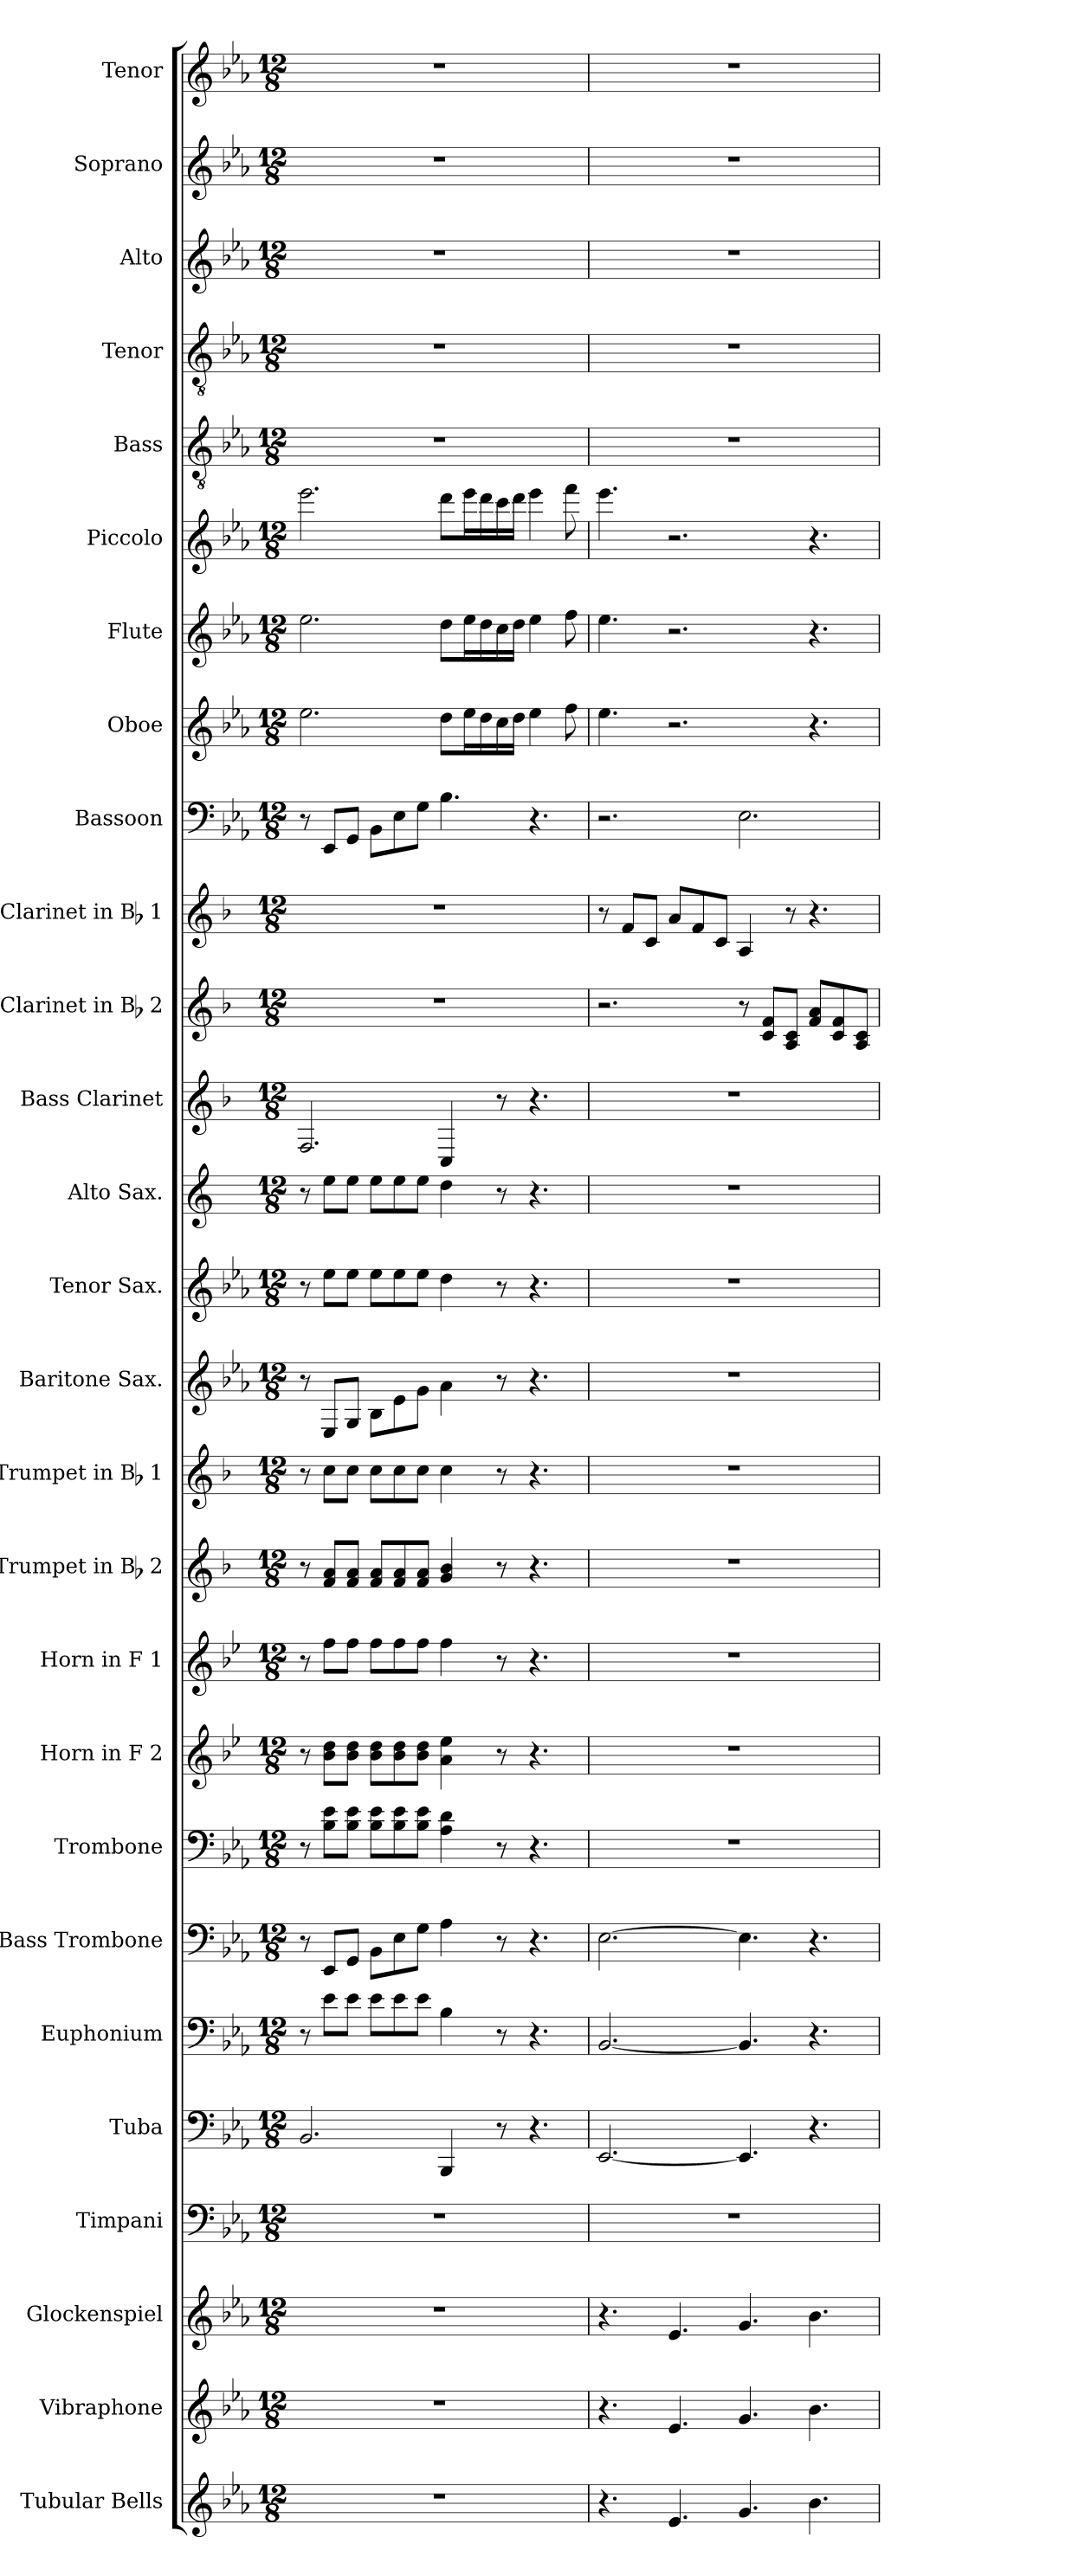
**kern	**kern	**kern	**kern	**kern	**kern	**kern	**kern	**kern	**kern	**kern	**kern	**kern	**kern	**kern	**kern	**kern	**kern	**kern	**kern	**kern	**kern	**kern	**kern	**kern	**kern	**kern
*part27	*part26	*part25	*part24	*part23	*part22	*part21	*part20	*part19	*part18	*part17	*part16	*part15	*part14	*part13	*part12	*part11	*part10	*part9	*part8	*part7	*part6	*part5	*part4	*part3	*part2	*part1
*staff27	*staff26	*staff25	*staff24	*staff23	*staff22	*staff21	*staff20	*staff19	*staff18	*staff17	*staff16	*staff15	*staff14	*staff13	*staff12	*staff11	*staff10	*staff9	*staff8	*staff7	*staff6	*staff5	*staff4	*staff3	*staff2	*staff1
*I"Tubular Bells	*I"Vibraphone	*I"Glockenspiel	*I"Timpani	*I"Tuba	*I"Euphonium	*I"Bass Trombone	*I"Trombone	*I"Horn in F 2	*I"Horn in F 1	*I"Trumpet in Bb 2	*I"Trumpet in Bb 1	*I"Baritone Sax.	*I"Tenor Sax.	*I"Alto Sax.	*I"Bass Clarinet	*I"Clarinet in Bb 2	*I"Clarinet in Bb 1	*I"Bassoon	*I"Oboe	*I"Flute	*I"Piccolo	*I"Bass	*I"Tenor	*I"Alto	*I"Soprano	*I"Tenor
*I'Tubular Bells	*I'Vibraphone	*I'Glockenspiel	*I'Timpani	*I'Tuba	*I'Euphonium	*I'Bass Trombone	*I'Trombone	*I'Horn in F 2	*I'Horn in F 1	*I'Trumpet in Bb 2	*I'Trumpet in Bb 1	*I'Baritone Sax.	*I'Tenor Sax.	*I'Alto Sax.	*I'Bass Clarinet	*I'Clarinet in Bb 2	*I'Clarinet in Bb 1	*I'Bassoon	*I'Oboe	*I'Flute	*I'Piccolo	*I'Bass	*I'Tenor	*I'Alto	*I'Soprano	*I'Tenor
!!LO:PB:g=z
*clefG2	*clefG2	*clefG2	*clefF4	*clefF4	*clefF4	*clefF4	*clefF4	*clefG2	*clefG2	*clefG2	*clefG2	*clefG2	*clefG2	*clefG2	*clefG2	*clefG2	*clefG2	*clefF4	*clefG2	*clefG2	*clefG2	*clefGv2	*clefGv2	*clefG2	*clefG2	*clefG2
*	*	*ITrd-14c-24	*	*	*	*	*	*ITrd4c7	*ITrd4c7	*ITrd1c2	*ITrd1c2	*ITrd12c21	*ITrd8c14	*ITrd5c9	*ITrd1c2	*ITrd1c2	*ITrd1c2	*	*	*	*ITrd-7c-12	*ITrd7c12	*ITrd7c12	*	*	*
*k[b-e-a-]	*k[b-e-a-]	*k[b-e-a-]	*k[b-e-a-]	*k[b-e-a-]	*k[b-e-a-]	*k[b-e-a-]	*k[b-e-a-]	*k[b-e-a-]	*k[b-e-a-]	*k[b-e-a-]	*k[b-e-a-]	*k[b-e-a-]	*k[b-e-a-]	*k[b-e-a-]	*k[b-e-a-]	*k[b-e-a-]	*k[b-e-a-]	*k[b-e-a-]	*k[b-e-a-]	*k[b-e-a-]	*k[b-e-a-]	*k[b-e-a-]	*k[b-e-a-]	*k[b-e-a-]	*k[b-e-a-]	*k[b-e-a-]
*E-:	*E-:	*E-:	*E-:	*E-:	*E-:	*E-:	*E-:	*E-:	*E-:	*E-:	*E-:	*E-:	*E-:	*E-:	*E-:	*E-:	*E-:	*E-:	*E-:	*E-:	*E-:	*E-:	*E-:	*E-:	*E-:	*E-:
*M12/8	*M12/8	*M12/8	*M12/8	*M12/8	*M12/8	*M12/8	*M12/8	*M12/8	*M12/8	*M12/8	*M12/8	*M12/8	*M12/8	*M12/8	*M12/8	*M12/8	*M12/8	*M12/8	*M12/8	*M12/8	*M12/8	*M12/8	*M12/8	*M12/8	*M12/8	*M12/8
=1	=1	=1	=1	=1	=1	=1	=1	=1	=1	=1	=1	=1	=1	=1	=1	=1	=1	=1	=1	=1	=1	=1	=1	=1	=1	=1
!LO:N:vis=1	!LO:N:vis=1	!LO:N:vis=1	!LO:N:vis=1	!	!	!	!	!	!	!	!	!	!	!	!	!LO:N:vis=1	!LO:N:vis=1	!	!	!	!	!LO:N:vis=1	!LO:N:vis=1	!LO:N:vis=1	!LO:N:vis=1	!LO:N:vis=1
1.r	1.r	1.r	1.r	2.BB-i/	8r	8r	8r	8r	8r	8r	8r	8r	8r	8r	2.E-i/	1.r	1.r	8r	2.ee-i\	2.ee-i\	2.eeee-i\	1.r	1.r	1.r	1.r	1.r
.	.	.	.	.	8e-i\L	8EE-i/L	8B-i\ 8e-iL	8e-i\ 8giL	8b-i\L	8e-i/ 8giL	8b-i\L	8EE-i/L	8e-i\L	8gi\L	.	.	.	8EE-i/L	.	.	.	.	.	.	.	.
.	.	.	.	.	8e-i\J	8GGi/J	8B-i\ 8e-iJ	8e-i\ 8giJ	8b-i\J	8e-i/ 8giJ	8b-i\J	8GGi/J	8e-i\J	8gi\J	.	.	.	8GGi/J	.	.	.	.	.	.	.	.
.	.	.	.	.	8e-i\L	8BB-i\L	8B-i\ 8e-iL	8e-i\ 8giL	8b-i\L	8e-i/ 8giL	8b-i\L	8BB-i\L	8e-i\L	8gi\L	.	.	.	8BB-i\L	.	.	.	.	.	.	.	.
.	.	.	.	.	8e-i\	8E-i\	8B-i\ 8e-i	8e-i\ 8gi	8b-i\	8e-i/ 8gi	8b-i\	8E-i\	8e-i\	8gi\	.	.	.	8E-i\	.	.	.	.	.	.	.	.
.	.	.	.	.	8e-i\J	8Gi\J	8B-i\ 8e-iJ	8e-i\ 8giJ	8b-i\J	8e-i/ 8giJ	8b-i\J	8Gi\J	8e-i\J	8gi\J	.	.	.	8Gi\J	.	.	.	.	.	.	.	.
.	.	.	.	4BBB-i/	4B-i\	4A-i\	4A-i\ 4di	4di\ 4a-i	4b-i\	4fi/ 4a-i	4b-i\	4A-i\	4di\	4fi\	4BB-i/	.	.	4.B-i\	8ddi\L	8ddi\L	8ddddi\L	.	.	.	.	.
.	.	.	.	.	.	.	.	.	.	.	.	.	.	.	.	.	.	.	16ee-i\L	16ee-i\L	16eeee-i\L	.	.	.	.	.
.	.	.	.	.	.	.	.	.	.	.	.	.	.	.	.	.	.	.	16ddi\	16ddi\	16ddddi\	.	.	.	.	.
.	.	.	.	8r	8r	8r	8r	8r	8r	8r	8r	8r	8r	8r	8r	.	.	.	16cci\	16cci\	16cccci\	.	.	.	.	.
.	.	.	.	.	.	.	.	.	.	.	.	.	.	.	.	.	.	.	16ddi\JJ	16ddi\JJ	16ddddi\JJ	.	.	.	.	.
.	.	.	.	4.r	4.r	4.r	4.r	4.r	4.r	4.r	4.r	4.r	4.r	4.r	4.r	.	.	4.r	4ee-i\	4ee-i\	4eeee-i\	.	.	.	.	.
.	.	.	.	.	.	.	.	.	.	.	.	.	.	.	.	.	.	.	8ffi\	8ffi\	8ffffi\	.	.	.	.	.
=2	=2	=2	=2	=2	=2	=2	=2	=2	=2	=2	=2	=2	=2	=2	=2	=2	=2	=2	=2	=2	=2	=2	=2	=2	=2	=2
!	!	!	!LO:N:vis=1	!	!	!	!LO:N:vis=1	!LO:N:vis=1	!LO:N:vis=1	!LO:N:vis=1	!LO:N:vis=1	!LO:N:vis=1	!LO:N:vis=1	!LO:N:vis=1	!LO:N:vis=1	!	!	!	!	!	!	!LO:N:vis=1	!LO:N:vis=1	!LO:N:vis=1	!LO:N:vis=1	!LO:N:vis=1
4.r	4.r	4.r	1.r	[<2.EE-i/	[<2.BB-i/	[>2.E-i\	1.r	1.r	1.r	1.r	1.r	1.r	1.r	1.r	1.r	2.r	8r	2.r	4.ee-i\	4.ee-i\	4.eeee-i\	1.r	1.r	1.r	1.r	1.r
.	.	.	.	.	.	.	.	.	.	.	.	.	.	.	.	.	8e-i/L	.	.	.	.	.	.	.	.	.
.	.	.	.	.	.	.	.	.	.	.	.	.	.	.	.	.	8B-i/J	.	.	.	.	.	.	.	.	.
4.e-i/	4.e-i/	4.eee-i/	.	.	.	.	.	.	.	.	.	.	.	.	.	.	8gi/L	.	2.r	2.r	2.r	.	.	.	.	.
.	.	.	.	.	.	.	.	.	.	.	.	.	.	.	.	.	8e-i/	.	.	.	.	.	.	.	.	.
.	.	.	.	.	.	.	.	.	.	.	.	.	.	.	.	.	8B-i/J	.	.	.	.	.	.	.	.	.
4.gi/	4.gi/	4.gggi/	.	4.EE-i/]	4.BB-i/]	4.E-i\]	.	.	.	.	.	.	.	.	.	8r	4Gi/	2.E-i\	.	.	.	.	.	.	.	.
.	.	.	.	.	.	.	.	.	.	.	.	.	.	.	.	8B-i/ 8e-iL	.	.	.	.	.	.	.	.	.	.
.	.	.	.	.	.	.	.	.	.	.	.	.	.	.	.	8Gi/ 8B-iJ	8r	.	.	.	.	.	.	.	.	.
4.b-i\	4.b-i\	4.bbb-i\	.	4.r	4.r	4.r	.	.	.	.	.	.	.	.	.	8e-i/ 8giL	4.r	.	4.r	4.r	4.r	.	.	.	.	.
.	.	.	.	.	.	.	.	.	.	.	.	.	.	.	.	8B-i/ 8e-i	.	.	.	.	.	.	.	.	.	.
.	.	.	.	.	.	.	.	.	.	.	.	.	.	.	.	8Gi/ 8B-iJ	.	.	.	.	.	.	.	.	.	.
=	=	=	=	=	=	=	=	=	=	=	=	=	=	=	=	=	=	=	=	=	=	=	=	=	=	=
*-	*-	*-	*-	*-	*-	*-	*-	*-	*-	*-	*-	*-	*-	*-	*-	*-	*-	*-	*-	*-	*-	*-	*-	*-	*-	*-
